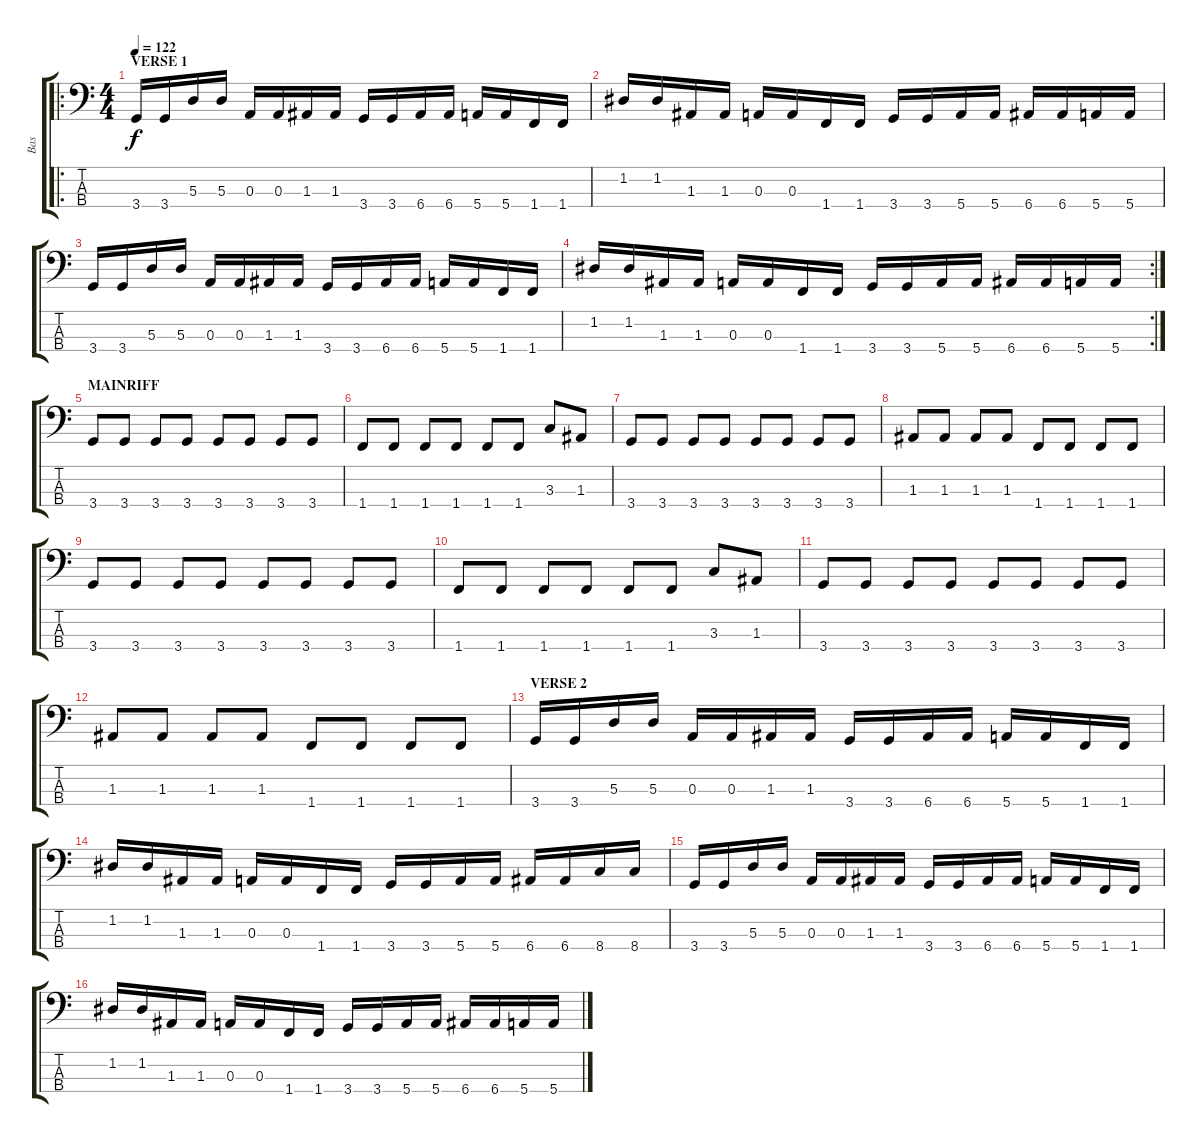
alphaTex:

\track ("Bas" "Bas") {instrument electricbasspick}
\staff {score tabs}
\tuning (G2 D2 A1 E1) {hide}
\ro
\ts (4 4)
\section ("" "VERSE 1")
\tempo 122
\clef f4
\ks c
3.4.16{dy f} 3.4.16 5.3.16 5.3.16 0.3.16 0.3.16 1.3.16 1.3.16 3.4.16 3.4.16 6.4.16 6.4.16 5.4.16 5.4.16 1.4.16 1.4.16 |
1.2.16 1.2.16 1.3.16 1.3.16 0.3.16 0.3.16 1.4.16 1.4.16 3.4.16 3.4.16 5.4.16 5.4.16 6.4.16 6.4.16 5.4.16 5.4.16 |
3.4.16 3.4.16 5.3.16 5.3.16 0.3.16 0.3.16 1.3.16 1.3.16 3.4.16 3.4.16 6.4.16 6.4.16 5.4.16 5.4.16 1.4.16 1.4.16 |
\rc 2
1.2.16 1.2.16 1.3.16 1.3.16 0.3.16 0.3.16 1.4.16 1.4.16 3.4.16 3.4.16 5.4.16 5.4.16 6.4.16 6.4.16 5.4.16 5.4.16 |
\section ("" "MAINRIFF")
3.4.8 3.4.8 3.4.8 3.4.8 3.4.8 3.4.8 3.4.8 3.4.8 |
1.4.8 1.4.8 1.4.8 1.4.8 1.4.8 1.4.8 3.3.8 1.3.8 |
3.4.8 3.4.8 3.4.8 3.4.8 3.4.8 3.4.8 3.4.8 3.4.8 |
1.3.8 1.3.8 1.3.8 1.3.8 1.4.8 1.4.8 1.4.8 1.4.8 |
3.4.8 3.4.8 3.4.8 3.4.8 3.4.8 3.4.8 3.4.8 3.4.8 |
1.4.8 1.4.8 1.4.8 1.4.8 1.4.8 1.4.8 3.3.8 1.3.8 |
3.4.8 3.4.8 3.4.8 3.4.8 3.4.8 3.4.8 3.4.8 3.4.8 |
1.3.8 1.3.8 1.3.8 1.3.8 1.4.8 1.4.8 1.4.8 1.4.8 |
\section ("" "VERSE 2")
3.4.16 3.4.16 5.3.16 5.3.16 0.3.16 0.3.16 1.3.16 1.3.16 3.4.16 3.4.16 6.4.16 6.4.16 5.4.16 5.4.16 1.4.16 1.4.16 |
1.2.16 1.2.16 1.3.16 1.3.16 0.3.16 0.3.16 1.4.16 1.4.16 3.4.16 3.4.16 5.4.16 5.4.16 6.4.16 6.4.16 8.4.16 8.4.16 |
3.4.16 3.4.16 5.3.16 5.3.16 0.3.16 0.3.16 1.3.16 1.3.16 3.4.16 3.4.16 6.4.16 6.4.16 5.4.16 5.4.16 1.4.16 1.4.16 |
1.2.16 1.2.16 1.3.16 1.3.16 0.3.16 0.3.16 1.4.16 1.4.16 3.4.16 3.4.16 5.4.16 5.4.16 6.4.16 6.4.16 5.4.16 5.4.16
